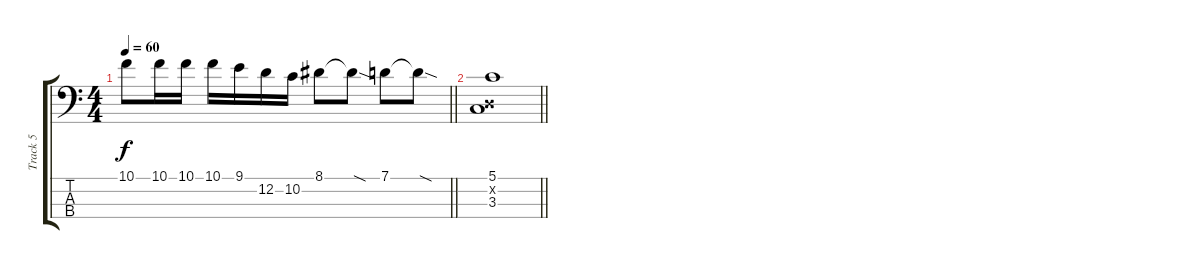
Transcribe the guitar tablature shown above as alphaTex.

\track ("Track 5" "Track 5") {instrument electricbassfinger}
\staff {score tabs}
\tuning (G2 D2 A1 E1) {hide}
\ts (4 4)
\tempo 60
\clef f4
\barLineRight lightlight
\ks c
10.1.8{dy f} 10.1.16 10.1.16 10.1.16 9.1.16 12.2.16 10.2.16 8.1.8 8.1{sod t}.8 7.1.8 7.1{sod t}.8 |
\barLineRight lightlight
(5.1 0.2{x} 3.3).1
